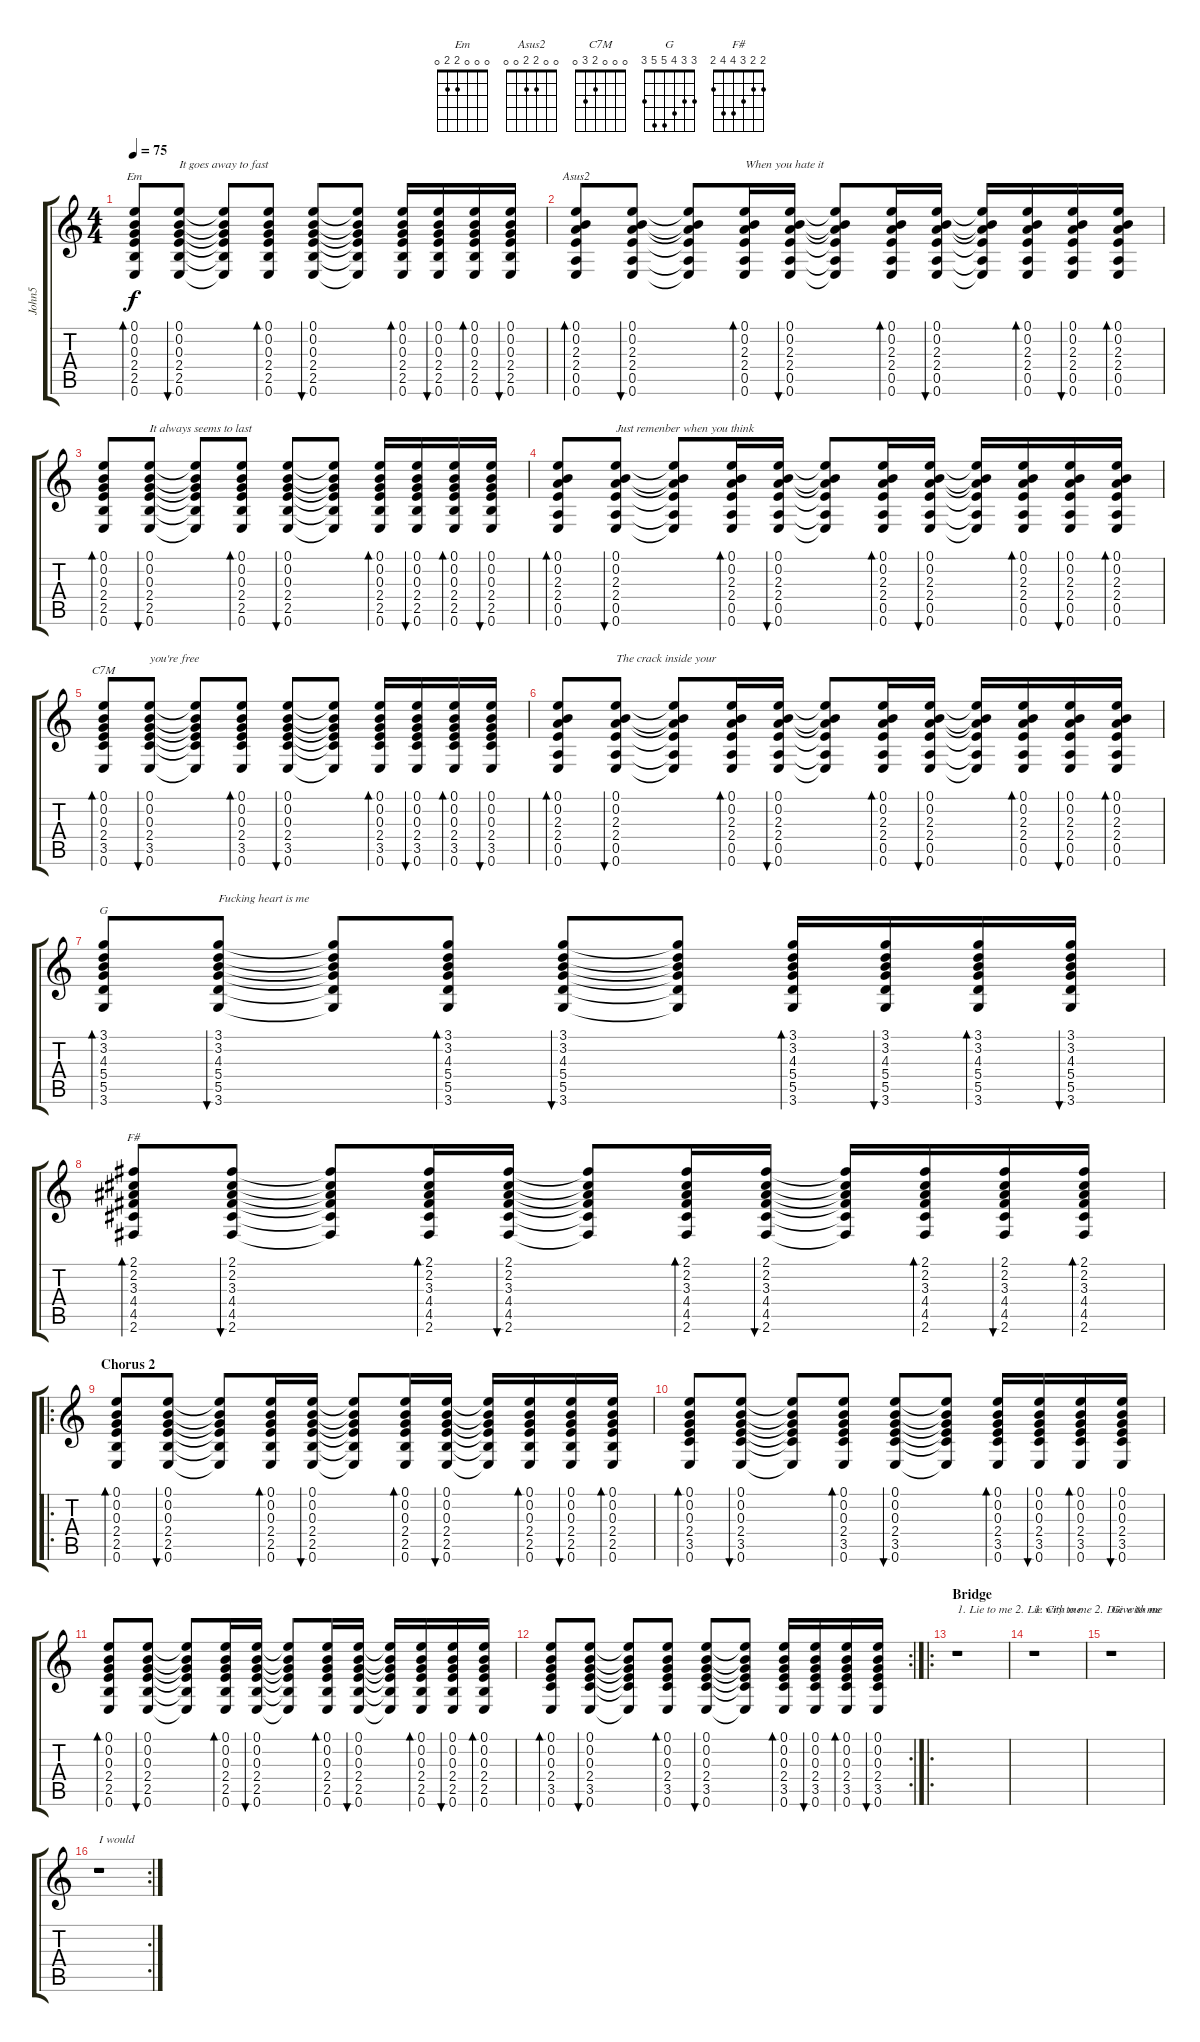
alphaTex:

\track ("John5" "John5") {instrument acousticguitarsteel}
\staff {score tabs}
\tuning (E4 B3 G3 D3 A2 E2) {hide}
\chord ("Em" 0 0 0 2 2 0)
\chord ("Asus2" 0 0 2 2 0 0)
\chord ("C7M" 0 0 0 2 3 0)
\chord ("G" 3 3 4 5 5 3)
\chord ("F#" 2 2 3 4 4 2)
\ts (4 4)
\tempo 75
\clef g2
\ks c
(0.1 0.2 0.3 2.4 2.5 0.6).8{bd 30 ch "Em" dy f} (0.1 0.2 0.3 2.4 2.5 0.6).8{bu 30 txt "It goes away to fast"} (0.1{t} 0.2{t} 0.3{t} 2.4{t} 2.5{t} 0.6{t}).8 (0.1 0.2 0.3 2.4 2.5 0.6).8{bd 30} (0.1 0.2 0.3 2.4 2.5 0.6).8{bu 30} (0.1{t} 0.2{t} 0.3{t} 2.4{t} 2.5{t} 0.6{t}).8 (0.1 0.2 0.3 2.4 2.5 0.6).16{bd 30} (0.1 0.2 0.3 2.4 2.5 0.6).16{bu 30} (0.1 0.2 0.3 2.4 2.5 0.6).16{bd 30} (0.1 0.2 0.3 2.4 2.5 0.6).16{bu 30} |
(0.1 0.2 2.3 2.4 0.5 0.6).8{bd 30 ch "Asus2"} (0.1 0.2 2.3 2.4 0.5 0.6).8{bu 30} (0.1{t} 0.2{t} 2.3{t} 2.4{t} 0.5{t} 0.6{t}).8 (0.1 0.2 2.3 2.4 0.5 0.6).16{bd 30 txt "When you hate it"} (0.1 0.2 2.3 2.4 0.5 0.6).16{bu 30} (0.1{t} 0.2{t} 2.3{t} 2.4{t} 0.5{t} 0.6{t}).8 (0.1 0.2 2.3 2.4 0.5 0.6).16{bd 60} (0.1 0.2 2.3 2.4 0.5 0.6).16{bu 60} (0.1{t} 0.2{t} 2.3{t} 2.4{t} 0.5{t} 0.6{t}).16 (0.1 0.2 2.3 2.4 0.5 0.6).16{bd 30} (0.1 0.2 2.3 2.4 0.5 0.6).16{bu 30} (0.1 0.2 2.3 2.4 0.5 0.6).16{bd 30} |
(0.1 0.2 0.3 2.4 2.5 0.6).8{bd 30} (0.1 0.2 0.3 2.4 2.5 0.6).8{bu 30 txt "It always seems to last"} (0.1{t} 0.2{t} 0.3{t} 2.4{t} 2.5{t} 0.6{t}).8 (0.1 0.2 0.3 2.4 2.5 0.6).8{bd 30} (0.1 0.2 0.3 2.4 2.5 0.6).8{bu 30} (0.1{t} 0.2{t} 0.3{t} 2.4{t} 2.5{t} 0.6{t}).8 (0.1 0.2 0.3 2.4 2.5 0.6).16{bd 30} (0.1 0.2 0.3 2.4 2.5 0.6).16{bu 30} (0.1 0.2 0.3 2.4 2.5 0.6).16{bd 30} (0.1 0.2 0.3 2.4 2.5 0.6).16{bu 30} |
(0.1 0.2 2.3 2.4 0.5 0.6).8{bd 30} (0.1 0.2 2.3 2.4 0.5 0.6).8{bu 30 txt "Just remenber when you think"} (0.1{t} 0.2{t} 2.3{t} 2.4{t} 0.5{t} 0.6{t}).8 (0.1 0.2 2.3 2.4 0.5 0.6).16{bd 30} (0.1 0.2 2.3 2.4 0.5 0.6).16{bu 30} (0.1{t} 0.2{t} 2.3{t} 2.4{t} 0.5{t} 0.6{t}).8 (0.1 0.2 2.3 2.4 0.5 0.6).16{bd 60} (0.1 0.2 2.3 2.4 0.5 0.6).16{bu 60} (0.1{t} 0.2{t} 2.3{t} 2.4{t} 0.5{t} 0.6{t}).16 (0.1 0.2 2.3 2.4 0.5 0.6).16{bd 30} (0.1 0.2 2.3 2.4 0.5 0.6).16{bu 30} (0.1 0.2 2.3 2.4 0.5 0.6).16{bd 30} |
(0.1 0.2 0.3 2.4 3.5 0.6).8{bd 30 ch "C7M"} (0.1 0.2 0.3 2.4 3.5 0.6).8{bu 30 txt "you're free"} (0.1{t} 0.2{t} 0.3{t} 2.4{t} 3.5{t} 0.6{t}).8 (0.1 0.2 0.3 2.4 3.5 0.6).8{bd 30} (0.1 0.2 0.3 2.4 3.5 0.6).8{bu 30} (0.1{t} 0.2{t} 0.3{t} 2.4{t} 3.5{t} 0.6{t}).8 (0.1 0.2 0.3 2.4 3.5 0.6).16{bd 30} (0.1 0.2 0.3 2.4 3.5 0.6).16{bu 30} (0.1 0.2 0.3 2.4 3.5 0.6).16{bd 30} (0.1 0.2 0.3 2.4 3.5 0.6).16{bu 30} |
(0.1 0.2 2.3 2.4 0.5 0.6).8{bd 30} (0.1 0.2 2.3 2.4 0.5 0.6).8{bu 30 txt "The crack inside your"} (0.1{t} 0.2{t} 2.3{t} 2.4{t} 0.5{t} 0.6{t}).8 (0.1 0.2 2.3 2.4 0.5 0.6).16{bd 30} (0.1 0.2 2.3 2.4 0.5 0.6).16{bu 30} (0.1{t} 0.2{t} 2.3{t} 2.4{t} 0.5{t} 0.6{t}).8 (0.1 0.2 2.3 2.4 0.5 0.6).16{bd 60} (0.1 0.2 2.3 2.4 0.5 0.6).16{bu 60} (0.1{t} 0.2{t} 2.3{t} 2.4{t} 0.5{t} 0.6{t}).16 (0.1 0.2 2.3 2.4 0.5 0.6).16{bd 30} (0.1 0.2 2.3 2.4 0.5 0.6).16{bu 30} (0.1 0.2 2.3 2.4 0.5 0.6).16{bd 30} |
(3.1 3.2 4.3 5.4 5.5 3.6).8{bd 30 ch "G"} (3.1 3.2 4.3 5.4 5.5 3.6).8{bu 30 txt "Fucking heart is me"} (3.1{t} 3.2{t} 4.3{t} 5.4{t} 5.5{t} 3.6{t}).8 (3.1 3.2 4.3 5.4 5.5 3.6).8{bd 30} (3.1 3.2 4.3 5.4 5.5 3.6).8{bu 30} (3.1{t} 3.2{t} 4.3{t} 5.4{t} 5.5{t} 3.6{t}).8 (3.1 3.2 4.3 5.4 5.5 3.6).16{bd 30} (3.1 3.2 4.3 5.4 5.5 3.6).16{bu 30} (3.1 3.2 4.3 5.4 5.5 3.6).16{bd 30} (3.1 3.2 4.3 5.4 5.5 3.6).16{bu 30} |
(2.1 2.2 3.3 4.4 4.5 2.6).8{bd 30 ch "F#"} (2.1 2.2 3.3 4.4 4.5 2.6).8{bu 30} (2.1{t} 2.2{t} 3.3{t} 4.4{t} 4.5{t} 2.6{t}).8 (2.1 2.2 3.3 4.4 4.5 2.6).16{bd 30} (2.1 2.2 3.3 4.4 4.5 2.6).16{bu 30} (2.1{t} 2.2{t} 3.3{t} 4.4{t} 4.5{t} 2.6{t}).8 (2.1 2.2 3.3 4.4 4.5 2.6).16{bd 60} (2.1 2.2 3.3 4.4 4.5 2.6).16{bu 60} (2.1{t} 2.2{t} 3.3{t} 4.4{t} 4.5{t} 2.6{t}).16 (2.1 2.2 3.3 4.4 4.5 2.6).16{bd 30} (2.1 2.2 3.3 4.4 4.5 2.6).16{bu 30} (2.1 2.2 3.3 4.4 4.5 2.6).16{bd 30} |
\ro
\section ("" "Chorus 2")
(0.1 0.2 0.3 2.4 2.5 0.6).8{bd 30} (0.1 0.2 0.3 2.4 2.5 0.6).8{bu 30} (0.1{t} 0.2{t} 0.3{t} 2.4{t} 2.5{t} 0.6{t}).8 (0.1 0.2 0.3 2.4 2.5 0.6).16{bd 30} (0.1 0.2 0.3 2.4 2.5 0.6).16{bu 30} (0.1{t} 0.2{t} 0.3{t} 2.4{t} 2.5{t} 0.6{t}).8 (0.1 0.2 0.3 2.4 2.5 0.6).16{bd 60} (0.1 0.2 0.3 2.4 2.5 0.6).16{bu 60} (0.1{t} 0.2{t} 0.3{t} 2.4{t} 2.5{t} 0.6{t}).16 (0.1 0.2 0.3 2.4 2.5 0.6).16{bd 30} (0.1 0.2 0.3 2.4 2.5 0.6).16{bu 30} (0.1 0.2 0.3 2.4 2.5 0.6).16{bd 30} |
(0.1 0.2 0.3 2.4 3.5 0.6).8{bd 30} (0.1 0.2 0.3 2.4 3.5 0.6).8{bu 30} (0.1{t} 0.2{t} 0.3{t} 2.4{t} 3.5{t} 0.6{t}).8 (0.1 0.2 0.3 2.4 3.5 0.6).8{bd 30} (0.1 0.2 0.3 2.4 3.5 0.6).8{bu 30} (0.1{t} 0.2{t} 0.3{t} 2.4{t} 3.5{t} 0.6{t}).8 (0.1 0.2 0.3 2.4 3.5 0.6).16{bd 30} (0.1 0.2 0.3 2.4 3.5 0.6).16{bu 30} (0.1 0.2 0.3 2.4 3.5 0.6).16{bd 30} (0.1 0.2 0.3 2.4 3.5 0.6).16{bu 30} |
(0.1 0.2 0.3 2.4 2.5 0.6).8{bd 30} (0.1 0.2 0.3 2.4 2.5 0.6).8{bu 30} (0.1{t} 0.2{t} 0.3{t} 2.4{t} 2.5{t} 0.6{t}).8 (0.1 0.2 0.3 2.4 2.5 0.6).16{bd 30} (0.1 0.2 0.3 2.4 2.5 0.6).16{bu 30} (0.1{t} 0.2{t} 0.3{t} 2.4{t} 2.5{t} 0.6{t}).8 (0.1 0.2 0.3 2.4 2.5 0.6).16{bd 60} (0.1 0.2 0.3 2.4 2.5 0.6).16{bu 60} (0.1{t} 0.2{t} 0.3{t} 2.4{t} 2.5{t} 0.6{t}).16 (0.1 0.2 0.3 2.4 2.5 0.6).16{bd 30} (0.1 0.2 0.3 2.4 2.5 0.6).16{bu 30} (0.1 0.2 0.3 2.4 2.5 0.6).16{bd 30} |
\rc 2
(0.1 0.2 0.3 2.4 3.5 0.6).8{bd 30} (0.1 0.2 0.3 2.4 3.5 0.6).8{bu 30} (0.1{t} 0.2{t} 0.3{t} 2.4{t} 3.5{t} 0.6{t}).8 (0.1 0.2 0.3 2.4 3.5 0.6).8{bd 30} (0.1 0.2 0.3 2.4 3.5 0.6).8{bu 30} (0.1{t} 0.2{t} 0.3{t} 2.4{t} 3.5{t} 0.6{t}).8 (0.1 0.2 0.3 2.4 3.5 0.6).16{bd 30} (0.1 0.2 0.3 2.4 3.5 0.6).16{bu 30} (0.1 0.2 0.3 2.4 3.5 0.6).16{bd 30} (0.1 0.2 0.3 2.4 3.5 0.6).16{bu 30} |
\ro
\section ("" "Bridge")
r.1{txt "1. Lie to me 2. Lie with me"} |
r.1{txt "1. Cry to me 2. Die with me"} |
r.1{txt "Give to me"} |
\rc 2
r.1{txt "I would"}
